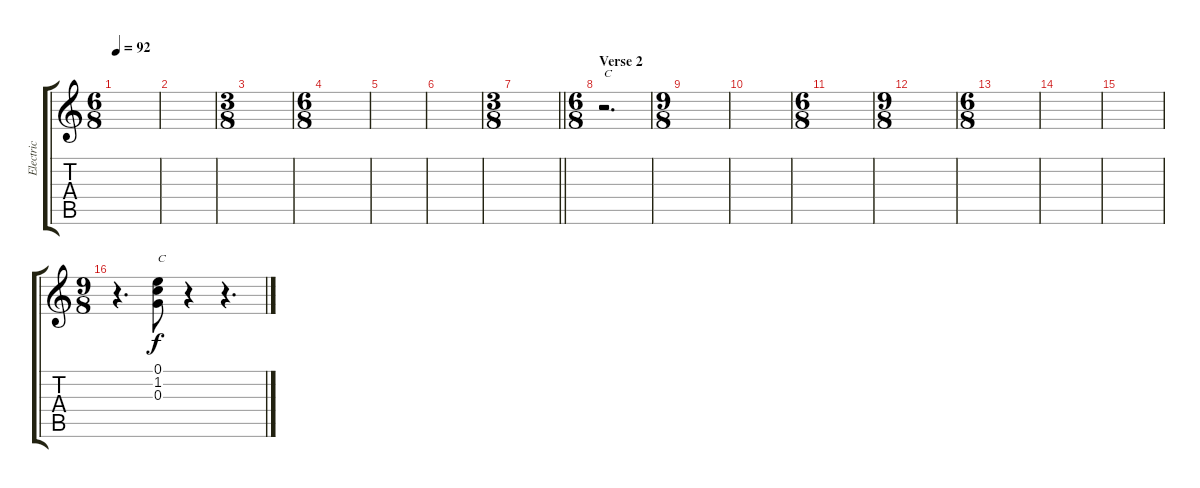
\track ("Electric" "Electric") {instrument overdrivenguitar}
\staff {score tabs}
\tuning (E4 B3 G3 D3 A2 E2) {hide}
\ts (6 8)
\tempo 92
\clef g2
\ks c
|
|
\ts (3 8)
|
\ts (6 8)
|
|
|
\ts (3 8)
\barLineRight lightlight
|
\ts (6 8)
\section ("" "Verse 2")
r.2{d txt "C"} |
\ts (9 8)
|
|
\ts (6 8)
|
\ts (9 8)
|
\ts (6 8)
|
|
|
\ts (9 8)
r.4{d} (0.1 1.2 0.3).8{txt "C"} r.4 r.4{d}
